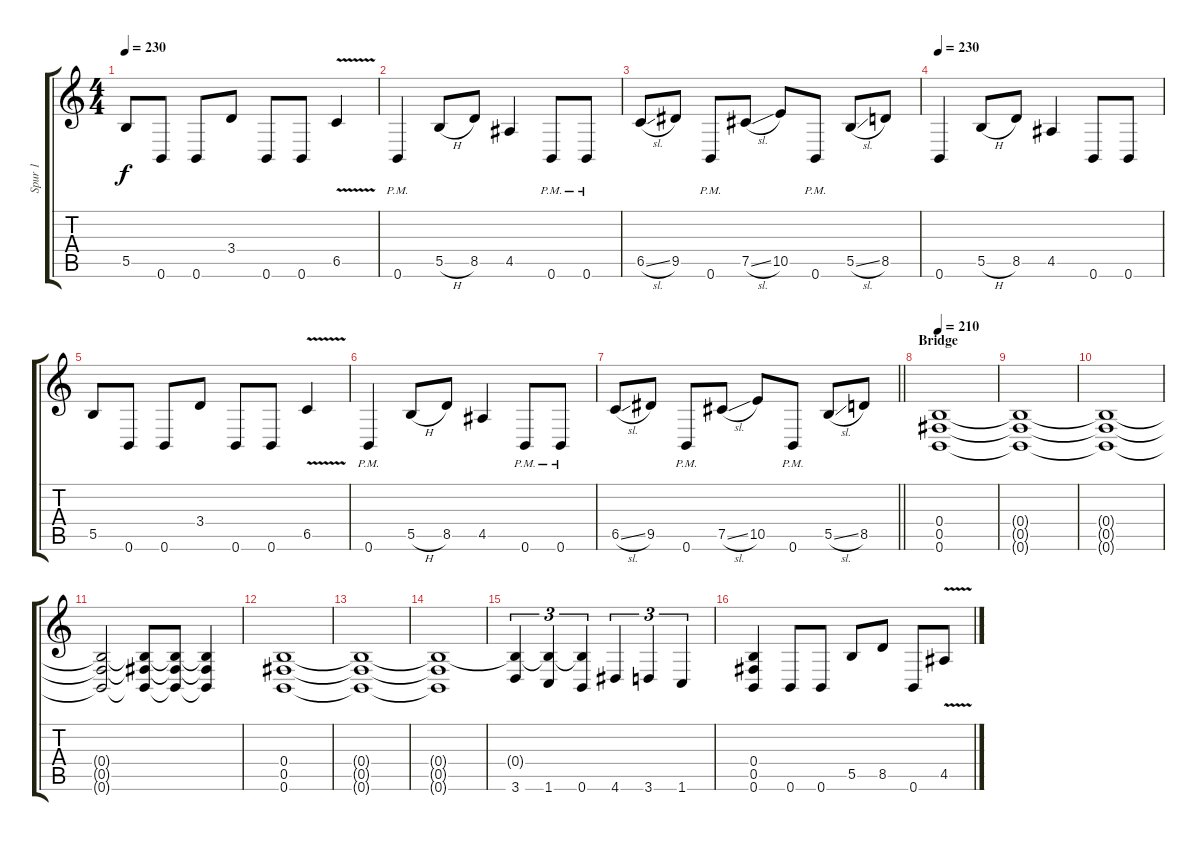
\track ("Spur 1" "Spur 1") {instrument distortionguitar}
\staff {score tabs}
\tuning (Db4 Ab3 E3 B2 Gb2 B1) {hide}
\ts (4 4)
\tempo 230
\clef g2
\ks c
5.5.8{dy f} 0.6.8 0.6.8 3.4.8 0.6.8 0.6.8 6.5{v}.4 |
0.6{pm}.4 5.5{h}.8 8.5.8 4.5.4 0.6{pm}.8 0.6{pm}.8 |
6.5{sl}.8 9.5.8 0.6{pm}.8 7.5{sl}.8 10.5.8 0.6{pm}.8 5.5{sl}.8 8.5.8 |
\tempo 230
0.6.4 5.5{h}.8 8.5.8 4.5.4 0.6.8 0.6.8 |
5.5.8 0.6.8 0.6.8 3.4.8 0.6.8 0.6.8 6.5{v}.4 |
0.6{pm}.4 5.5{h}.8 8.5.8 4.5.4 0.6{pm}.8 0.6{pm}.8 |
\barLineRight lightlight
6.5{sl}.8 9.5.8 0.6{pm}.8 7.5{sl}.8 10.5.8 0.6{pm}.8 5.5{sl}.8 8.5.8 |
\section ("" "Bridge")
\tempo 210
(0.4 0.5 0.6).1 |
(0.4{t} 0.5{t} 0.6{t}).1 |
(0.4{t} 0.5{t} 0.6{t}).1 |
(0.4{t} 0.5{t} 0.6{t}).2 (0.4{t} 0.5{t} 0.6{t}).8 (0.4{t} 0.5{t} 0.6{t}).8 (0.4{t} 0.5{t} 0.6{t}).4 |
(0.4 0.5 0.6).1 |
(0.4{t} 0.5{t} 0.6{t}).1 |
(0.4{t} 0.5{t} 0.6{t}).1 |
(0.4{t} 3.6).4{tu (3 2)} (0.4{t} 1.6).4{tu (3 2)} (0.4{t} 0.6).4{tu (3 2)} 4.6.4{tu (3 2)} 3.6.4{tu (3 2)} 1.6.4{tu (3 2)} |
(0.4 0.5 0.6).4 0.6.8 0.6.8 5.5.8 8.5.8 0.6.8 4.5{v}.8
